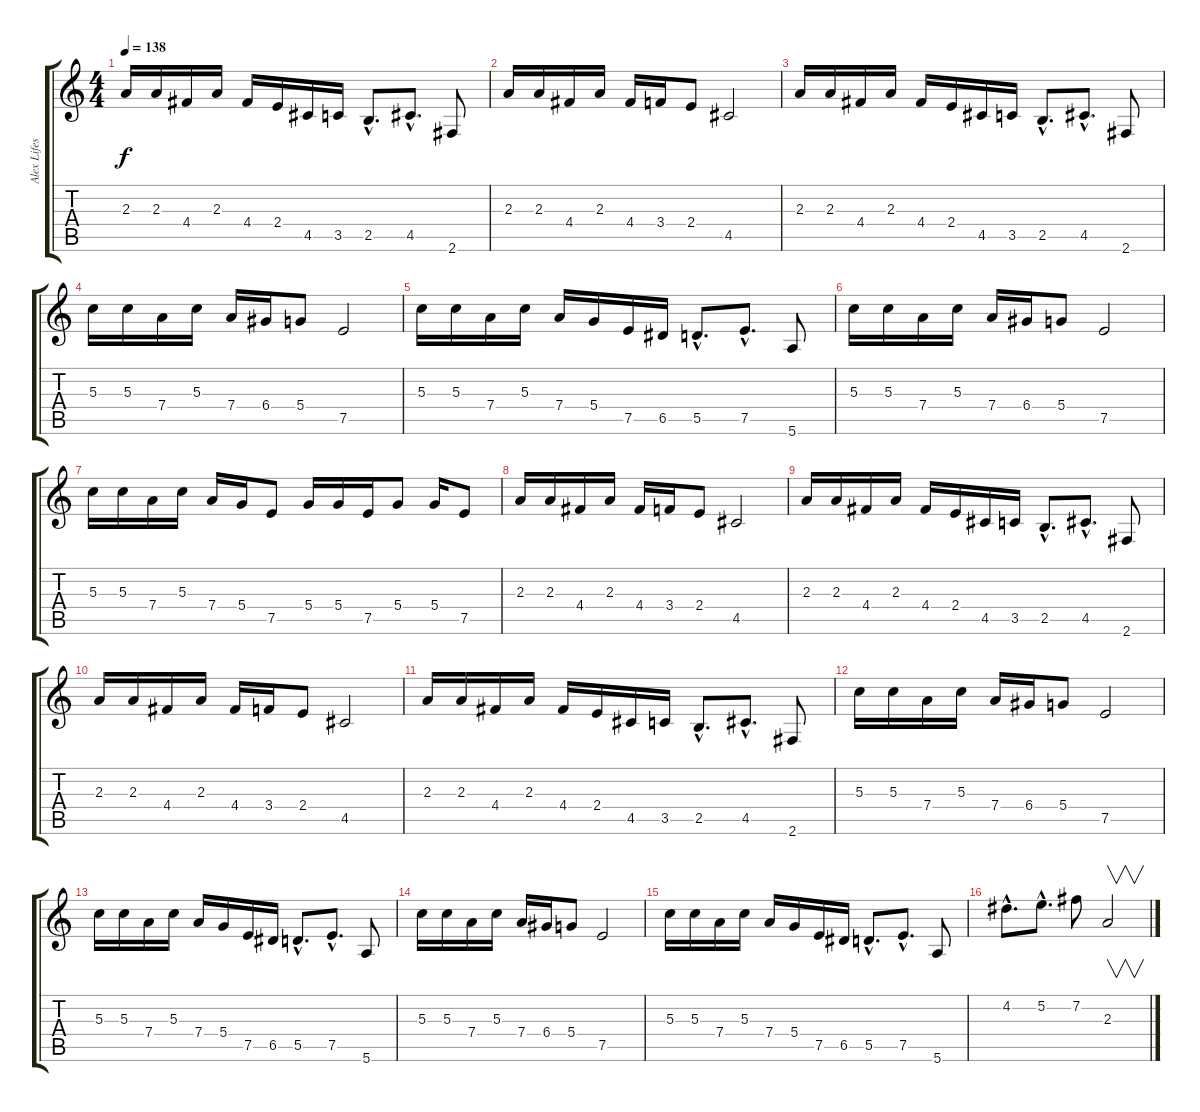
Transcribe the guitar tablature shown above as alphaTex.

\track ("Alex Lifeson, Guitarra" "Alex Lifes") {instrument distortionguitar}
\staff {score tabs}
\tuning (E4 B3 G3 D3 A2 E2) {hide}
\ts (4 4)
\tempo 138
\clef g2
\ks c
2.3.16{dy f} 2.3.16 4.4.16 2.3.16 4.4.16 2.4.16 4.5.16 3.5.16 2.5{hac}.8{d} 4.5{hac}.8{d} 2.6.8 |
2.3.16 2.3.16 4.4.16 2.3.16 4.4.16 3.4.16 2.4.8 4.5.2 |
2.3.16 2.3.16 4.4.16 2.3.16 4.4.16 2.4.16 4.5.16 3.5.16 2.5{hac}.8{d} 4.5{hac}.8{d} 2.6.8 |
5.3.16 5.3.16 7.4.16 5.3.16 7.4.16 6.4.16 5.4.8 7.5.2 |
5.3.16 5.3.16 7.4.16 5.3.16 7.4.16 5.4.16 7.5.16 6.5.16 5.5{hac}.8{d} 7.5{hac}.8{d} 5.6.8 |
5.3.16 5.3.16 7.4.16 5.3.16 7.4.16 6.4.16 5.4.8 7.5.2 |
5.3.16 5.3.16 7.4.16 5.3.16 7.4.16 5.4.16 7.5.8 5.4.16 5.4.16 7.5.16 5.4.8 5.4.16 7.5.8 |
2.3.16 2.3.16 4.4.16 2.3.16 4.4.16 3.4.16 2.4.8 4.5.2 |
2.3.16 2.3.16 4.4.16 2.3.16 4.4.16 2.4.16 4.5.16 3.5.16 2.5{hac}.8{d} 4.5{hac}.8{d} 2.6.8 |
2.3.16 2.3.16 4.4.16 2.3.16 4.4.16 3.4.16 2.4.8 4.5.2 |
2.3.16 2.3.16 4.4.16 2.3.16 4.4.16 2.4.16 4.5.16 3.5.16 2.5{hac}.8{d} 4.5{hac}.8{d} 2.6.8 |
5.3.16 5.3.16 7.4.16 5.3.16 7.4.16 6.4.16 5.4.8 7.5.2 |
5.3.16 5.3.16 7.4.16 5.3.16 7.4.16 5.4.16 7.5.16 6.5.16 5.5{hac}.8{d} 7.5{hac}.8{d} 5.6.8 |
5.3.16 5.3.16 7.4.16 5.3.16 7.4.16 6.4.16 5.4.8 7.5.2 |
5.3.16 5.3.16 7.4.16 5.3.16 7.4.16 5.4.16 7.5.16 6.5.16 5.5{hac}.8{d} 7.5{hac}.8{d} 5.6.8 |
4.2{hac}.8{d} 5.2{hac}.8{d} 7.2.8 2.3.2{v}
